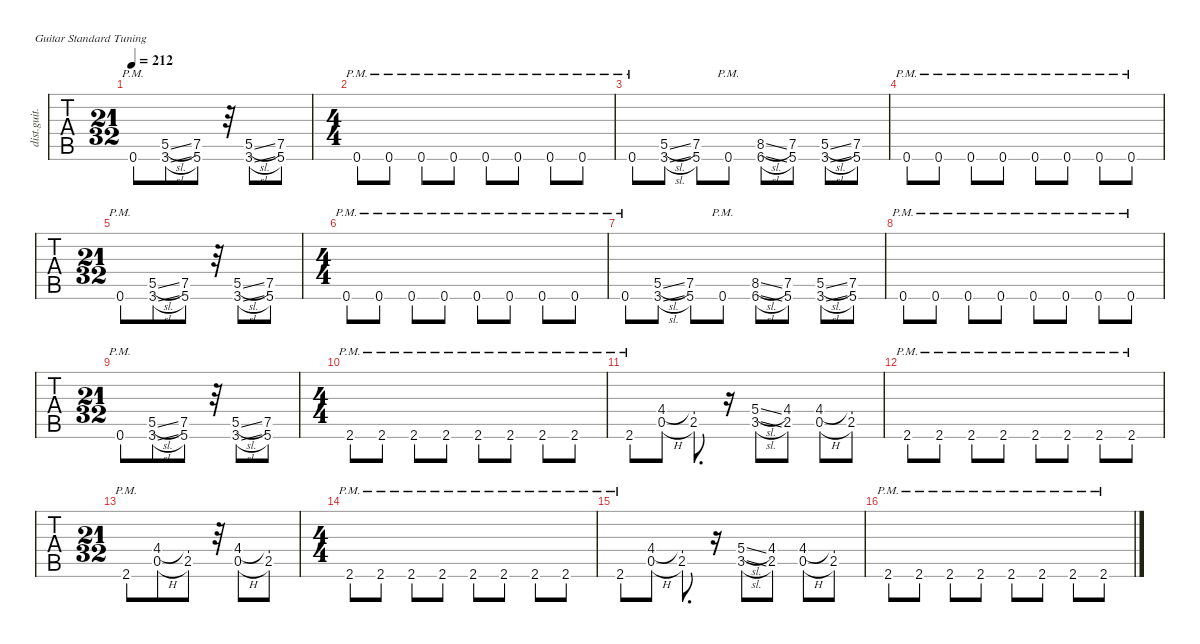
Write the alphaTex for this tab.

\defaultSystemsLayout 4
\hideDynamics
\bracketExtendMode nobrackets
\track ("Rhythm Guitar (James)" "dist.guit.") {defaultSystemsLayout 4 multiBarRest instrument distortionguitar}
\staff {tabs}
\tuning (E4 B3 G3 D3 A2 E2)
\ts (21 32)
\beaming (8 3 2)
\tempo 212
\clef g2
\ks c
0.6{pm}.8{dy mf} (3.6{sl} 5.5{sl}).8 (7.5 5.6).8 r.32 (3.6{sl} 5.5{sl}).8 (7.5 5.6).8 |
\ts (4 4)
\beaming (8 2 2 2 2)
0.6{pm}.8 0.6{pm}.8 0.6{pm}.8 0.6{pm}.8 0.6{pm}.8 0.6{pm}.8 0.6{pm}.8 0.6{pm}.8 |
0.6{pm}.8 (3.6{sl} 5.5{sl}).8 (7.5 5.6).8 0.6{pm}.8 (6.6{sl acc #} 8.5{sl}).8 (7.5 5.6).8 (3.6{sl} 5.5{sl}).8 (7.5 5.6).8 |
0.6{pm}.8 0.6{pm}.8 0.6{pm}.8 0.6{pm}.8 0.6{pm}.8 0.6{pm}.8 0.6{pm}.8 0.6{pm}.8 |
\ts (21 32)
\beaming (8 3 2)
0.6{pm}.8 (3.6{sl} 5.5{sl}).8 (7.5 5.6).8 r.32 (3.6{sl} 5.5{sl}).8 (7.5 5.6).8 |
\ts (4 4)
\beaming (8 2 2 2 2)
0.6{pm}.8 0.6{pm}.8 0.6{pm}.8 0.6{pm}.8 0.6{pm}.8 0.6{pm}.8 0.6{pm}.8 0.6{pm}.8 |
0.6{pm}.8 (3.6{sl} 5.5{sl}).8 (7.5 5.6).8 0.6{pm}.8 (6.6{sl acc #} 8.5{sl}).8 (7.5 5.6).8 (3.6{sl} 5.5{sl}).8 (7.5 5.6).8 |
0.6{pm}.8 0.6{pm}.8 0.6{pm}.8 0.6{pm}.8 0.6{pm}.8 0.6{pm}.8 0.6{pm}.8 0.6{pm}.8 |
\ts (21 32)
\beaming (8 3 2)
0.6{pm}.8 (3.6{sl} 5.5{sl}).8 (7.5 5.6).8 r.32 (3.6{sl} 5.5{sl}).8 (7.5 5.6).8 |
\ts (4 4)
\beaming (8 2 2 2 2)
2.6{pm acc #}.8 2.6{pm acc #}.8 2.6{pm acc #}.8 2.6{pm acc #}.8 2.6{pm acc #}.8 2.6{pm acc #}.8 2.6{pm acc #}.8 2.6{pm acc #}.8 |
2.6{pm acc #}.8 (4.4{acc #} 0.5{h}).8 (2.5 4.4{t acc #}).8{d} r.16 (3.5{sl} 5.4{sl}).8 (2.5 4.4{acc #}).8 (0.5{h} 4.4{acc #}).8 (2.5 4.4{t acc #}).8 |
2.6{pm acc #}.8 2.6{pm acc #}.8 2.6{pm acc #}.8 2.6{pm acc #}.8 2.6{pm acc #}.8 2.6{pm acc #}.8 2.6{pm acc #}.8 2.6{pm acc #}.8 |
\ts (21 32)
\beaming (8 3 2)
2.6{pm acc #}.8 (4.4{acc #} 0.5{h}).8 (2.5 4.4{t acc #}).8 r.32 (4.4{acc #} 0.5{h}).8 (2.5 4.4{t acc #}).8 |
\ts (4 4)
\beaming (8 2 2 2 2)
2.6{pm acc #}.8 2.6{pm acc #}.8 2.6{pm acc #}.8 2.6{pm acc #}.8 2.6{pm acc #}.8 2.6{pm acc #}.8 2.6{pm acc #}.8 2.6{pm acc #}.8 |
2.6{pm acc #}.8 (4.4{acc #} 0.5{h}).8 (2.5 4.4{t acc #}).8{d} r.16 (3.5{sl} 5.4{sl}).8 (2.5 4.4{acc #}).8 (0.5{h} 4.4{acc #}).8 (2.5 4.4{t acc #}).8 |
2.6{pm acc #}.8 2.6{pm acc #}.8 2.6{pm acc #}.8 2.6{pm acc #}.8 2.6{pm acc #}.8 2.6{pm acc #}.8 2.6{pm acc #}.8 2.6{pm acc #}.8
